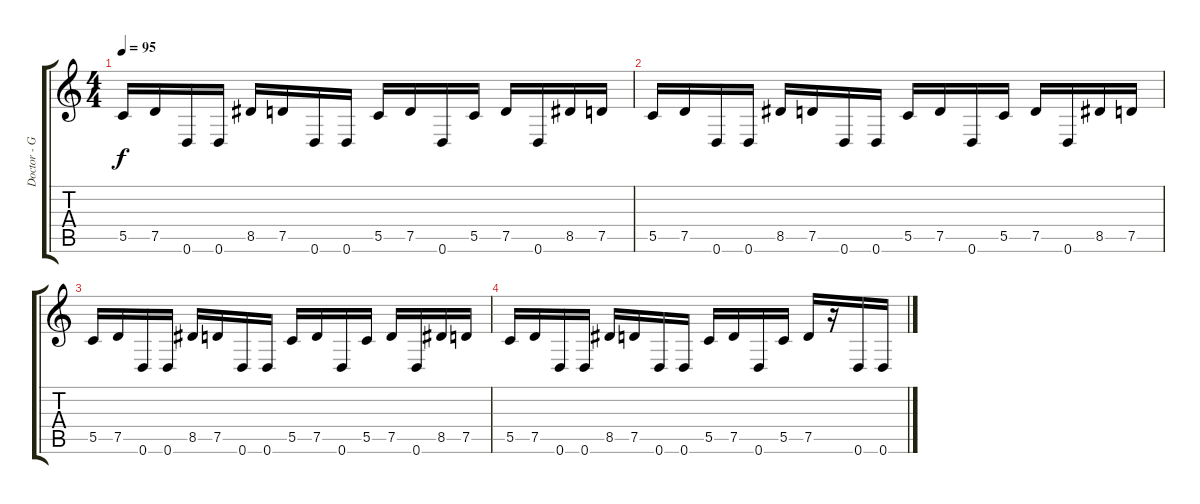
\track ("Doctor - Guitar 1" "Doctor - G") {instrument distortionguitar}
\staff {score tabs}
\tuning (D4 A3 F3 C3 G2 D2) {hide}
\ts (4 4)
\tempo 95
\clef g2
\ks c
5.5.16{dy f} 7.5.16 0.6.16 0.6.16 8.5.16 7.5.16 0.6.16 0.6.16 5.5.16 7.5.16 0.6.16 5.5.16 7.5.16 0.6.16 8.5.16 7.5.16 |
5.5.16 7.5.16 0.6.16 0.6.16 8.5.16 7.5.16 0.6.16 0.6.16 5.5.16 7.5.16 0.6.16 5.5.16 7.5.16 0.6.16 8.5.16 7.5.16 |
5.5.16 7.5.16 0.6.16 0.6.16 8.5.16 7.5.16 0.6.16 0.6.16 5.5.16 7.5.16 0.6.16 5.5.16 7.5.16 0.6.16 8.5.16 7.5.16 |
5.5.16 7.5.16 0.6.16 0.6.16 8.5.16 7.5.16 0.6.16 0.6.16 5.5.16 7.5.16 0.6.16 5.5.16 7.5.16 r.16 0.6.16 0.6.16
